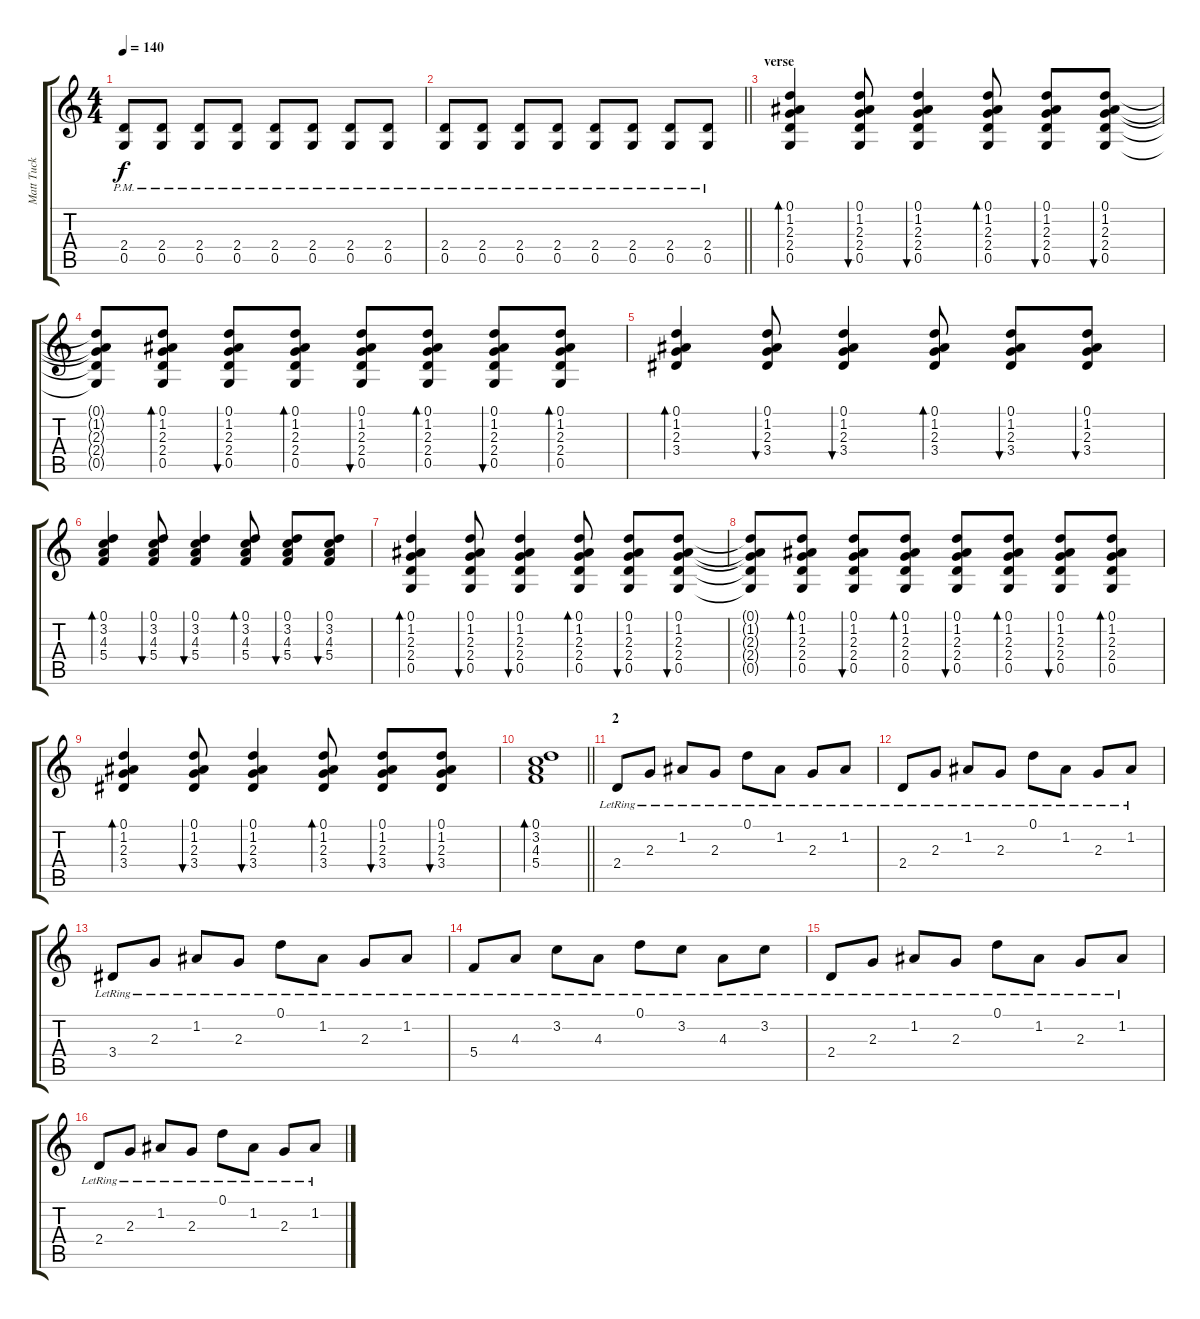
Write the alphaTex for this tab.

\track ("Matt Tuck" "Matt Tuck") {instrument acousticguitarsteel}
\staff {score tabs}
\tuning (D4 A3 F3 C3 G2 C2) {hide}
\ts (4 4)
\tempo 140
\clef g2
\ks c
(2.4{pm} 0.5{pm}).8{dy f} (2.4{pm} 0.5{pm}).8 (2.4{pm} 0.5{pm}).8 (2.4{pm} 0.5{pm}).8 (2.4{pm} 0.5{pm}).8 (2.4{pm} 0.5{pm}).8 (2.4{pm} 0.5{pm}).8 (2.4{pm} 0.5{pm}).8 |
\barLineRight lightlight
(2.4{pm} 0.5{pm}).8 (2.4{pm} 0.5{pm}).8 (2.4{pm} 0.5{pm}).8 (2.4{pm} 0.5{pm}).8 (2.4{pm} 0.5{pm}).8 (2.4{pm} 0.5{pm}).8 (2.4{pm} 0.5{pm}).8 (2.4{pm} 0.5{pm}).8 |
\section ("" "verse")
(0.1 1.2 2.3 2.4 0.5).4{bd 120} (0.1 1.2 2.3 2.4 0.5).8{bu 120} (0.1 1.2 2.3 2.4 0.5).4{bu 120} (0.1 1.2 2.3 2.4 0.5).8{bd 120} (0.1 1.2 2.3 2.4 0.5).8{bu 120} (0.1 1.2 2.3 2.4 0.5).8{bu 120} |
(0.1{t} 1.2{t} 2.3{t} 2.4{t} 0.5{t}).8 (0.1 1.2 2.3 2.4 0.5).8{bd 120} (0.1 1.2 2.3 2.4 0.5).8{bu 120} (0.1 1.2 2.3 2.4 0.5).8{bd 120} (0.1 1.2 2.3 2.4 0.5).8{bu 120} (0.1 1.2 2.3 2.4 0.5).8{bd 120} (0.1 1.2 2.3 2.4 0.5).8{bu 120} (0.1 1.2 2.3 2.4 0.5).8{bd 120} |
(0.1 1.2 2.3 3.4).4{bd 120} (0.1 1.2 2.3 3.4).8{bu 120} (0.1 1.2 2.3 3.4).4{bu 120} (0.1 1.2 2.3 3.4).8{bd 120} (0.1 1.2 2.3 3.4).8{bu 120} (0.1 1.2 2.3 3.4).8{bu 120} |
(0.1 3.2 4.3 5.4).4{bd 120} (0.1 3.2 4.3 5.4).8{bu 120} (0.1 3.2 4.3 5.4).4{bu 120} (0.1 3.2 4.3 5.4).8{bd 120} (0.1 3.2 4.3 5.4).8{bu 120} (0.1 3.2 4.3 5.4).8{bu 120} |
(0.1 1.2 2.3 2.4 0.5).4{bd 120} (0.1 1.2 2.3 2.4 0.5).8{bu 120} (0.1 1.2 2.3 2.4 0.5).4{bu 120} (0.1 1.2 2.3 2.4 0.5).8{bd 120} (0.1 1.2 2.3 2.4 0.5).8{bu 120} (0.1 1.2 2.3 2.4 0.5).8{bu 120} |
(0.1{t} 1.2{t} 2.3{t} 2.4{t} 0.5{t}).8 (0.1 1.2 2.3 2.4 0.5).8{bd 120} (0.1 1.2 2.3 2.4 0.5).8{bu 120} (0.1 1.2 2.3 2.4 0.5).8{bd 120} (0.1 1.2 2.3 2.4 0.5).8{bu 120} (0.1 1.2 2.3 2.4 0.5).8{bd 120} (0.1 1.2 2.3 2.4 0.5).8{bu 120} (0.1 1.2 2.3 2.4 0.5).8{bd 120} |
(0.1 1.2 2.3 3.4).4{bd 120} (0.1 1.2 2.3 3.4).8{bu 120} (0.1 1.2 2.3 3.4).4{bu 120} (0.1 1.2 2.3 3.4).8{bd 120} (0.1 1.2 2.3 3.4).8{bu 120} (0.1 1.2 2.3 3.4).8{bu 120} |
\barLineRight lightlight
(0.1 3.2 4.3 5.4).1{bd 120} |
\section ("" "2")
2.4{lr}.8 2.3{lr}.8 1.2{lr}.8 2.3{lr}.8 0.1{lr}.8 1.2{lr}.8 2.3{lr}.8 1.2{lr}.8 |
2.4{lr}.8 2.3{lr}.8 1.2{lr}.8 2.3{lr}.8 0.1{lr}.8 1.2{lr}.8 2.3{lr}.8 1.2{lr}.8 |
3.4{lr}.8 2.3{lr}.8 1.2{lr}.8 2.3{lr}.8 0.1{lr}.8 1.2{lr}.8 2.3{lr}.8 1.2{lr}.8 |
5.4{lr}.8 4.3{lr}.8 3.2{lr}.8 4.3{lr}.8 0.1{lr}.8 3.2{lr}.8 4.3{lr}.8 3.2{lr}.8 |
2.4{lr}.8 2.3{lr}.8 1.2{lr}.8 2.3{lr}.8 0.1{lr}.8 1.2{lr}.8 2.3{lr}.8 1.2{lr}.8 |
2.4{lr}.8 2.3{lr}.8 1.2{lr}.8 2.3{lr}.8 0.1{lr}.8 1.2{lr}.8 2.3{lr}.8 1.2{lr}.8
